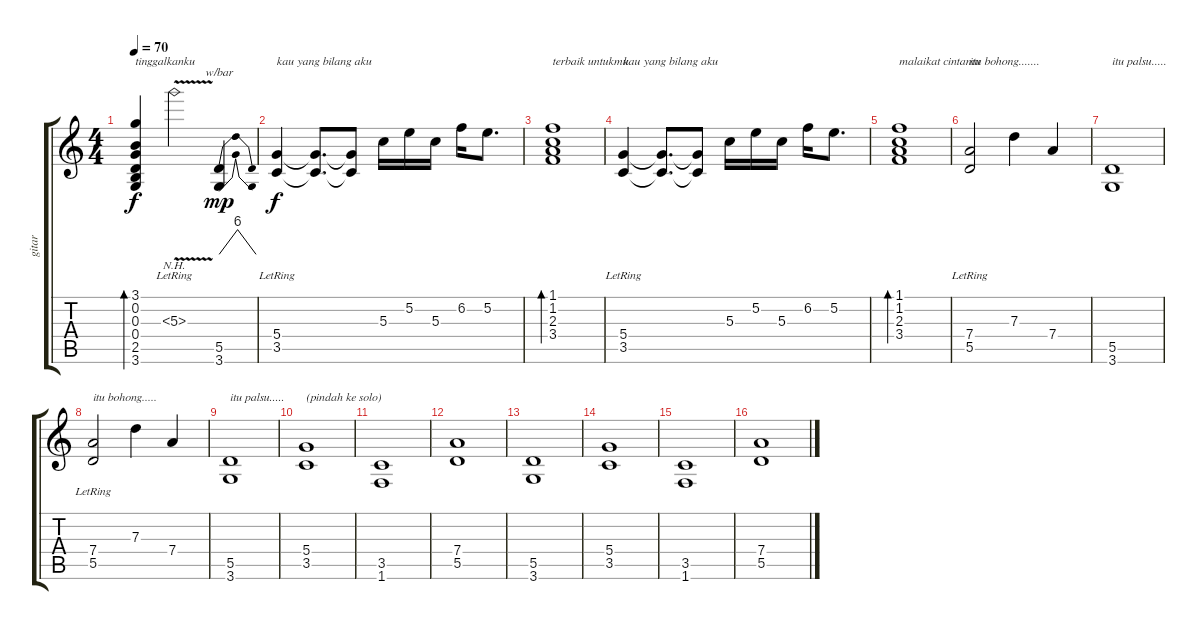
\track ("gitar" "gitar") {instrument acousticguitarsteel}
\staff {score tabs}
\tuning (E4 B3 G3 D3 A2 E2) {hide}
\ts (4 4)
\tempo 70
\clef g2
\ks c
(3.1 0.2 0.3 0.4 2.5 3.6).4{bd 60 txt "tinggalkanku" dy f} 5.3{nh v lr}.2{volume 16 instrument distortionguitar} (5.5 3.6).4{tbe (dip default 0 0 15 24 60 0) dy mp} |
(5.4{lr} 3.5{lr}).4{txt "kau yang bilang aku" dy f} (5.4{t} 3.5{t}).8{d} (5.4{t} 3.5{t}).8 5.3.16 5.2.16 5.3.16 6.2.16 5.2.8{d} |
(1.1 1.2 2.3 3.4).1{bd 480 txt "terbaik untukmu"} |
(5.4{lr} 3.5{lr}).4{txt "kau yang bilang aku"} (5.4{t} 3.5{t}).8{d} (5.4{t} 3.5{t}).8 5.3.16 5.2.16 5.3.16 6.2.16 5.2.8{d} |
(1.1 1.2 2.3 3.4).1{bd 480 txt "malaikat cintamu"} |
(7.4{lr} 5.5{lr}).2{txt "itu bohong......."} 7.3.4 7.4.4 |
(5.5 3.6).1{txt "itu palsu....."} |
(7.4{lr} 5.5{lr}).2{txt "itu bohong....."} 7.3.4 7.4.4 |
(5.5 3.6).1{txt "itu palsu....."} |
(5.4 3.5).1{txt "(pindah ke solo)"} |
(3.5 1.6).1 |
(7.4 5.5).1 |
(5.5 3.6).1 |
(5.4 3.5).1 |
(3.5 1.6).1 |
(7.4 5.5).1
